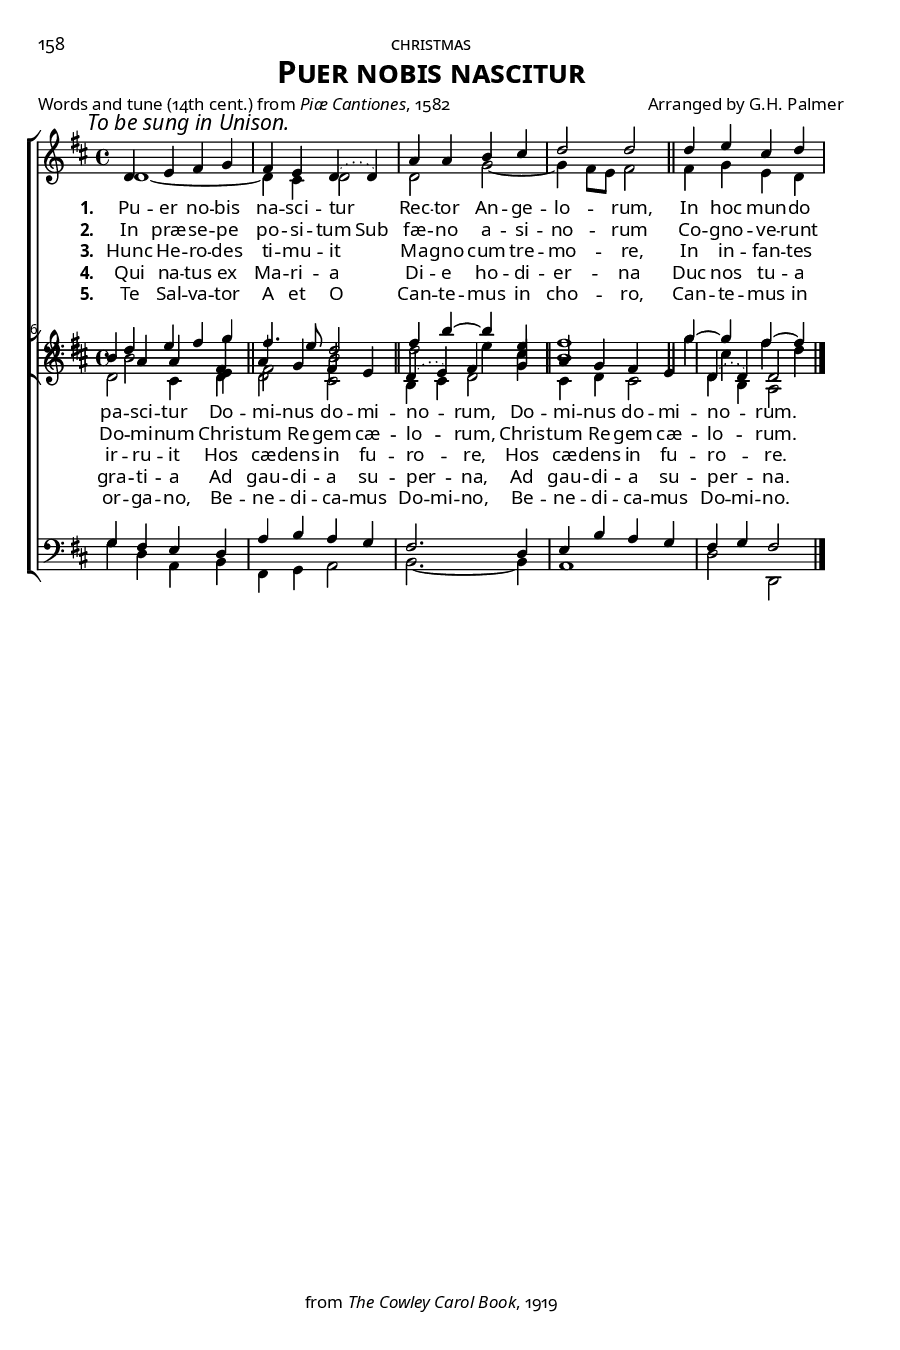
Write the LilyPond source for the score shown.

\version "2.14.2"
\include "util.ly"
\header {
    title = \markup{\override #'(font-name . "Garamond Premier Pro Semibold"){ \abs-fontsize #15 \smallCapsOldStyle"Puer nobis nascitur"}}
    poet = \markup\concat{\oldStyleNum"Words and tune (14th cent.) from " \italic"Piæ Cantiones" \oldStyleNum", 1582"}
    composer = \markup\oldStyleNum"Arranged by G.H. Palmer"
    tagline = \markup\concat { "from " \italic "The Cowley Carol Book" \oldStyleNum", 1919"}
  }\paper {
  print-all-headers = ##f
  paper-height = 9\in
  paper-width = 6\in
  indent = 0\in
  %system-system-spacing = #'((basic-distance . 10) (padding . 0))
  system-system-spacing =
    #'((basic-distance . 0)
       (minimum-distance . 0)
       (padding . -10)
       (stretchability . 100))
  score-markup-spacing =
    #'((basic-distance . 0)
       (minimum-distance . 0)
       (padding . 0)
       (stretchability . 75))
  markup-system-spacing = 
    #'((basic-distance . 0)
       (minimum-distance . 0)
       (padding . 0)
       (stretchability . 0))
  last-bottom-spacing = 
    #'((basic-distance . 0)
       (minimum-distance . 0)
       (padding . -0.5)
       (stretchability . 0))
  ragged-last-bottom = ##t
  ragged-bottom = ##f
  two-sided = ##t
  inner-margin = 0.5\in
  outer-margin = 0.25\in
  top-margin = 0.25\in
  bottom-margin = 0.25\in
  first-page-number = #158
  print-first-page-number = ##t
  headerLine = \markup{\override #'(font-name . "Garamond Premier Pro") \smallCapsOldStyle"christmas"}
  oddHeaderMarkup = \markup\fill-line{
     \override #'(font-name . "Garamond Premier Pro")\abs-fontsize #8.5
     \combine 
        \fill-line{"" \if \should-print-page-number
        \oldStylePageNum""
        }
        \fill-line{\headerLine}
  }
  evenHeaderMarkup = \markup {
     \override #'(font-name . "Garamond Premier Pro")\abs-fontsize #8.5
     \combine
        \if \should-print-page-number
        \oldStylePageNum""
        \fill-line{\headerLine}
  }
}
#(set-global-staff-size 14.8) \paper{ #(define fonts (make-pango-font-tree "GoudyOlSt BT" "Garamond Premier Pro" "Garamond Premier Pro" (/ 14.8 20))) }
global = {
  \key d \major
  \time 4/4
  \autoBeamOff
  \override DynamicLineSpanner #'staff-padding = #0.0
  \override DynamicLineSpanner #'Y-extent = #'(-1 . 1)
}

sopMusic = \relative c' {
  \once \override Score.RehearsalMark #'self-alignment-X = #LEFT
  \mark \markup\italic"To be sung in Unison."
  d4 e fis g |
  fis e \slurDotted d4( d) |
  a'4 a b cis |
  d2 d2 \bar "||"
  d4 e cis d |
  
  b a a fis |
  a g fis e |
  d( e) fis g |
  a g fis e |
  d4( d) d2 \bar "|."
}
sopWords = \lyricmode {
  
}

altoMusic = \relative c' {
  d1~|
  d4 cis d2 |
  d g~ |
  g4 fis8[ e] fis2 \bar "||"
  fis4 g e d |
  
  d2 cis4 d |
  d2 cis |
  b4 cis d2 |
  cis4 d cis2 |
  d4 b a2 \bar "|."
}
altoWords = \lyricmode {
  \set stanza = #"1. "
  Pu -- er no -- bis na -- sci -- tur
  Rec -- tor An -- ge -- lo -- rum,
  In hoc mun -- do pa -- sci -- tur
  Do -- mi -- nus do -- mi -- no -- rum,
  Do -- mi -- nus do -- mi -- no -- rum.
}
altoWordsII = \lyricmode {
  \set stanza = #"2. "
  \set ignoreMelismata = ##t
  In præ -- se -- pe po -- si -- tum
  Sub fæ -- no
  \unset ignoreMelismata
  a -- si -- no -- rum
  Co -- gno -- ve -- runt Do -- mi -- num
  Chris -- tum Re -- gem cæ -- lo -- rum,
  Chris -- tum Re -- gem cæ -- lo -- rum.
}
altoWordsIII = \lyricmode {
  \set stanza = #"3. "
  Hunc He -- ro -- des ti -- mu -- it
  Ma -- gno cum tre -- mo -- re,
  In in -- fan -- tes ir -- ru -- it
  Hos cæ -- dens in fu -- ro -- re,
  Hos cæ -- dens in fu -- ro -- re.
}
altoWordsIV = \lyricmode {
  \set stanza = #"4. "
  Qui na -- tus ex Ma -- ri -- a
  Di -- e ho -- di -- er -- na
  Duc nos tu -- a gra -- ti -- a
  Ad gau -- di -- a su -- per -- na,
  Ad gau -- di -- a su -- per -- na.
}
altoWordsV = \lyricmode {
  \set stanza = #"5. "
  Te Sal -- va -- tor A et O
  Can -- te -- mus in cho -- ro,
  Can -- te -- mus in or -- ga -- no,
  \set ignoreMelismata = ##t
  Be -- ne -- di -- ca -- mus Do -- mi -- no,
  Be -- ne -- di -- ca -- mus Do -- mi -- no.
}
altoWordsVI = \lyricmode {
  \set stanza = #"6. "
  \set ignoreMelismata = ##t
}
tenorMusic = \relative c' {
  fis,4 g a b |
  a4. g8 fis2 |
  a4 d~ d g, |
  a1 \bar "||"
  b4~b a~ a |
  
  g fis e d |
  a' b a g |
  fis2. d4 |
  e b' a g |
  fis g fis2 \bar "|."
}
tenorWords = \lyricmode {

}

bassMusic = \relative c {
  d2. g,4 |
  a2 d |
  fis g4 e |
  d1 \bar "||"
  b'4 e, a fis |
  
  g d a b |
  fis g a2 |
  b2.~ b4 |
  a1 |
  d2 d, \bar "|."
}
bassWords = \lyricmode {

}

pianoRH = \relative c' {
  
}
pianoLH = \relative c' {
  
}

\score {
  <<
   \new ChoirStaff <<
    \new Staff = women <<
      \new Voice = "sopranos" { \voiceOne << \global \sopMusic >> }
      \new Voice = "altos" { \voiceTwo << \global \altoMusic >> }
    >>
    \new Lyrics \with { alignAboveContext = #"women" \override VerticalAxisGroup #'nonstaff-relatedstaff-spacing = #'((basic-distance . 1))} \lyricsto "sopranos" \sopWords
    \new Lyrics = "altosVI"  \with { alignBelowContext = #"women" } \lyricsto "sopranos" \altoWordsVI
    \new Lyrics = "altosV"  \with { alignBelowContext = #"women" } \lyricsto "sopranos" \altoWordsV
    \new Lyrics = "altosIV"  \with { alignBelowContext = #"women" } \lyricsto "sopranos" \altoWordsIV
    \new Lyrics = "altosIII"  \with { alignBelowContext = #"women" } \lyricsto "sopranos" \altoWordsIII
    \new Lyrics = "altosII"  \with { alignBelowContext = #"women" } \lyricsto "sopranos" \altoWordsII
    \new Lyrics = "altos"  \with { alignBelowContext = #"women" } \lyricsto "sopranos" \altoWords
   \new Staff = men <<
      \clef bass
      \new Voice = "tenors" { \voiceOne << \global \tenorMusic >> }
      \new Voice = "basses" { \voiceTwo << \global \bassMusic >> }
    >>
    \new Lyrics \with { alignAboveContext = #"men" \override VerticalAxisGroup #'nonstaff-relatedstaff-spacing = #'((basic-distance . 1)) } \lyricsto "tenors" \tenorWords
    \new Lyrics \with { alignBelowContext = #"men" \override VerticalAxisGroup #'nonstaff-relatedstaff-spacing = #'((basic-distance . 1)) } \lyricsto "basses" \bassWords
  >>
%    \new PianoStaff << \new Staff { \new Voice { \pianoRH } } \new Staff { \clef "bass" \pianoLH } >>
  >>
  \layout {
%6.14 \context {\Lyrics\override LyricText #'font-size = #0.9 }
    \context {
      \Score
      %\override SpacingSpanner #'base-shortest-duration = #(ly:make-moment 1 8)
      %\override SpacingSpanner #'common-shortest-duration = #(ly:make-moment 1 4)
    }
    \context {
      % Remove all empty staves
      % \Staff \RemoveEmptyStaves \override VerticalAxisGroup #'remove-first = ##t
    }
    \context {
      \Lyrics
      \override LyricText #'X-offset = #center-on-word
    }
  }
  
  \midi {
    \tempo 4 = 120
    \set Staff.midiInstrument = "piccolo"
  
    \context {
      \Voice
      \remove "Dynamic_performer"
    }
  }
}
